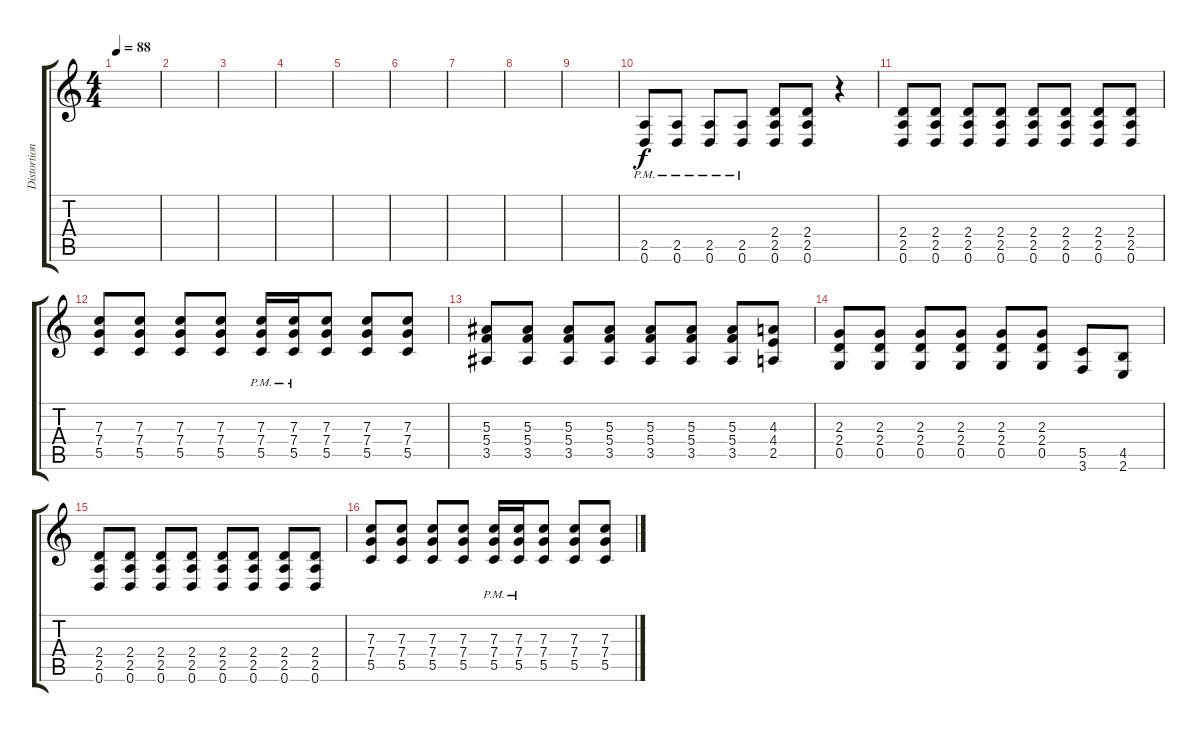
\track ("Distortion Guitar" "Distortion") {instrument distortionguitar}
\staff {score tabs}
\tuning (D4 A3 F3 C3 G2 D2) {hide}
\ts (4 4)
\tempo 88
\clef g2
\ks c
|
|
|
|
|
|
|
|
|
(2.5{pm} 0.6{pm}).8 (2.5{pm} 0.6{pm}).8 (2.5{pm} 0.6{pm}).8 (2.5{pm} 0.6{pm}).8 (2.4 2.5 0.6).8 (2.4 2.5 0.6).8 r.4 |
(2.4 2.5 0.6).8 (2.4 2.5 0.6).8 (2.4 2.5 0.6).8 (2.4 2.5 0.6).8 (2.4 2.5 0.6).8 (2.4 2.5 0.6).8 (2.4 2.5 0.6).8 (2.4 2.5 0.6).8 |
(7.3 7.4 5.5).8 (7.3 7.4 5.5).8 (7.3 7.4 5.5).8 (7.3 7.4 5.5).8 (7.3{pm} 7.4{pm} 5.5{pm}).16 (7.3{pm} 7.4{pm} 5.5{pm}).16 (7.3 7.4 5.5).8 (7.3 7.4 5.5).8 (7.3 7.4 5.5).8 |
(5.3 5.4 3.5).8 (5.3 5.4 3.5).8 (5.3 5.4 3.5).8 (5.3 5.4 3.5).8 (5.3 5.4 3.5).8 (5.3 5.4 3.5).8 (5.3 5.4 3.5).8 (4.3 4.4 2.5).8 |
(2.3 2.4 0.5).8 (2.3 2.4 0.5).8 (2.3 2.4 0.5).8 (2.3 2.4 0.5).8 (2.3 2.4 0.5).8 (2.3 2.4 0.5).8 (5.5 3.6).8 (4.5 2.6).8 |
(2.4 2.5 0.6).8 (2.4 2.5 0.6).8 (2.4 2.5 0.6).8 (2.4 2.5 0.6).8 (2.4 2.5 0.6).8 (2.4 2.5 0.6).8 (2.4 2.5 0.6).8 (2.4 2.5 0.6).8 |
(7.3 7.4 5.5).8 (7.3 7.4 5.5).8 (7.3 7.4 5.5).8 (7.3 7.4 5.5).8 (7.3{pm} 7.4{pm} 5.5{pm}).16 (7.3{pm} 7.4{pm} 5.5{pm}).16 (7.3 7.4 5.5).8 (7.3 7.4 5.5).8 (7.3 7.4 5.5).8
